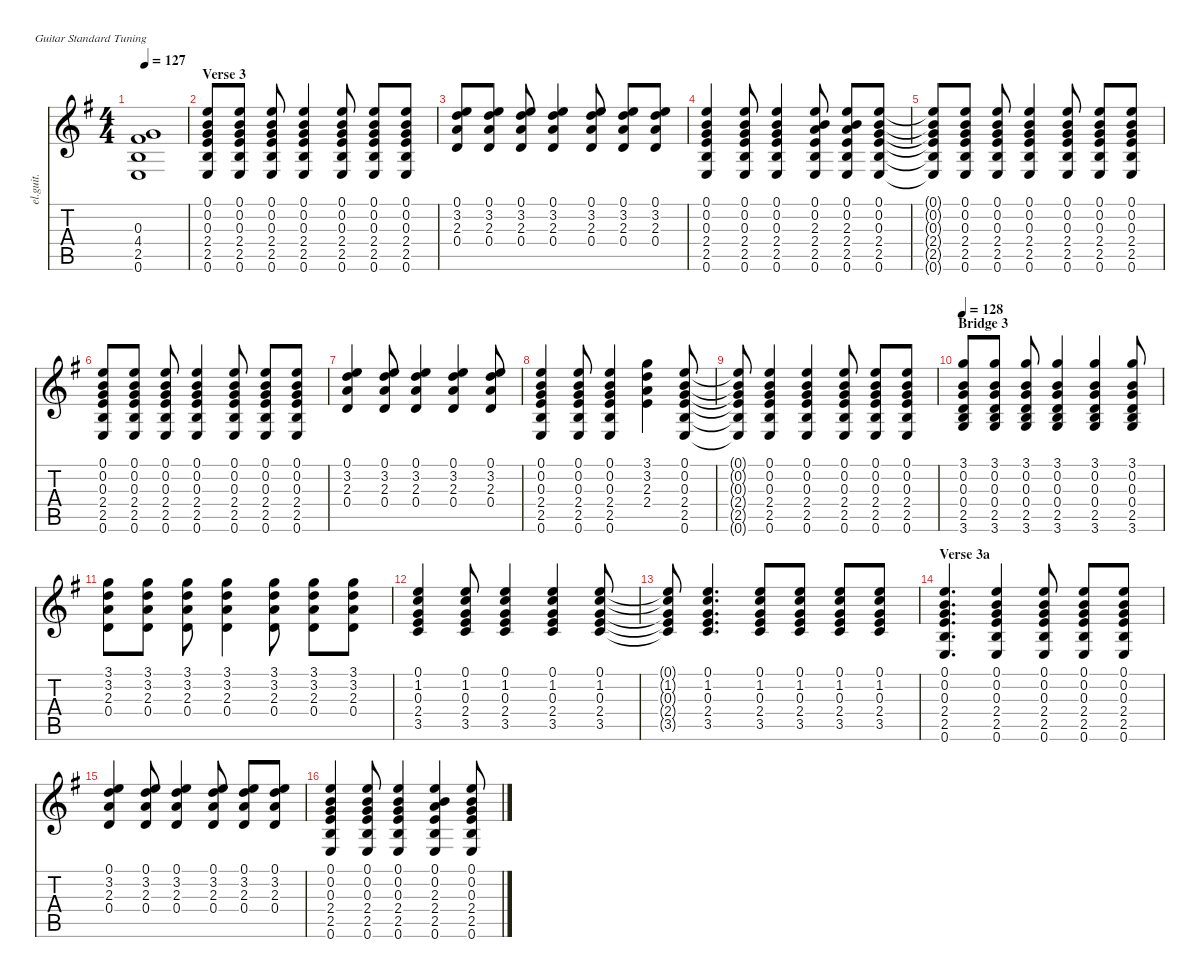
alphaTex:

\defaultSystemsLayout 4
\hideDynamics
\bracketExtendMode nobrackets
\otherSystemsTrackNameOrientation horizontal
\track ("Gtrs 1,2,3 comb." "el.guit.") {defaultSystemsLayout 8 mute instrument electricguitarclean}
\staff {score tabs}
\tuning (E4 B3 G3 D3 A2 E2)
\ts (4 4)
\tempo 127
\clef g2
\ks eminor
(0.3{t acc forcenatural} 4.4{t acc #} 2.5{t acc forcenatural} 0.6{t acc forcenatural}).1{dy f beam Up} |
\section ("" "Verse 3")
(0.1{acc forcenatural} 0.2{acc forcenatural} 0.3{acc forcenatural} 2.4{acc forcenatural} 2.5{acc forcenatural} 0.6{acc forcenatural}).8{instrument acousticguitarsteel beam Up} (0.1{acc forcenatural} 0.2{acc forcenatural} 0.3{acc forcenatural} 2.4{acc forcenatural} 2.5{acc forcenatural} 0.6{acc forcenatural}).8{beam Up} (0.1{acc forcenatural} 0.2{acc forcenatural} 0.3{acc forcenatural} 2.4{acc forcenatural} 2.5{acc forcenatural} 0.6{acc forcenatural}).8{beam Up} (0.1{acc forcenatural} 0.2{acc forcenatural} 0.3{acc forcenatural} 2.4{acc forcenatural} 2.5{acc forcenatural} 0.6{acc forcenatural}).4{beam Up} (0.1{acc forcenatural} 0.2{acc forcenatural} 0.3{acc forcenatural} 2.4{acc forcenatural} 2.5{acc forcenatural} 0.6{acc forcenatural}).8{beam Up} (0.1{acc forcenatural} 0.2{acc forcenatural} 0.3{acc forcenatural} 2.4{acc forcenatural} 2.5{acc forcenatural} 0.6{acc forcenatural}).8{beam Up} (0.1{acc forcenatural} 0.2{acc forcenatural} 0.3{acc forcenatural} 2.4{acc forcenatural} 2.5{acc forcenatural} 0.6{acc forcenatural}).8{beam Up} |
(0.1{acc forcenatural} 3.2{acc forcenatural} 2.3{acc forcenatural} 0.4{acc forcenatural}).8{beam Up} (0.1{acc forcenatural} 3.2{acc forcenatural} 2.3{acc forcenatural} 0.4{acc forcenatural}).8{beam Up} (0.1{acc forcenatural} 3.2{acc forcenatural} 2.3{acc forcenatural} 0.4{acc forcenatural}).8{beam Up} (0.1{acc forcenatural} 3.2{acc forcenatural} 2.3{acc forcenatural} 0.4{acc forcenatural}).4{beam Up} (0.1{acc forcenatural} 3.2{acc forcenatural} 2.3{acc forcenatural} 0.4{acc forcenatural}).8{beam Up} (0.1{acc forcenatural} 3.2{acc forcenatural} 2.3{acc forcenatural} 0.4{acc forcenatural}).8{beam Up} (0.1{acc forcenatural} 3.2{acc forcenatural} 2.3{acc forcenatural} 0.4{acc forcenatural}).8{beam Up} |
(0.1{acc forcenatural} 0.2{acc forcenatural} 0.3{acc forcenatural} 2.4{acc forcenatural} 2.5{acc forcenatural} 0.6{acc forcenatural}).4{beam Up} (0.1{acc forcenatural} 0.2{acc forcenatural} 0.3{acc forcenatural} 2.4{acc forcenatural} 2.5{acc forcenatural} 0.6{acc forcenatural}).8{beam Up} (0.1{acc forcenatural} 0.2{acc forcenatural} 0.3{acc forcenatural} 2.4{acc forcenatural} 2.5{acc forcenatural} 0.6{acc forcenatural}).4{beam Up} (0.1{acc forcenatural} 0.2{acc forcenatural} 2.3{acc forcenatural} 2.4{acc forcenatural} 2.5{acc forcenatural} 0.6{acc forcenatural}).8{beam Up} (0.1{acc forcenatural} 0.2{acc forcenatural} 2.3{acc forcenatural} 2.4{acc forcenatural} 2.5{acc forcenatural} 0.6{acc forcenatural}).8{beam Up} (0.1{acc forcenatural} 0.2{acc forcenatural} 0.3{acc forcenatural} 2.4{acc forcenatural} 2.5{acc forcenatural} 0.6{acc forcenatural}).8{beam Up} |
(0.1{t acc forcenatural} 0.2{t acc forcenatural} 0.3{t acc forcenatural} 2.4{t acc forcenatural} 2.5{t acc forcenatural} 0.6{t acc forcenatural}).8{beam Up} (0.1{acc forcenatural} 0.2{acc forcenatural} 0.3{acc forcenatural} 2.4{acc forcenatural} 2.5{acc forcenatural} 0.6{acc forcenatural}).8{beam Up} (0.1{acc forcenatural} 0.2{acc forcenatural} 0.3{acc forcenatural} 2.4{acc forcenatural} 2.5{acc forcenatural} 0.6{acc forcenatural}).8{beam Up} (0.1{acc forcenatural} 0.2{acc forcenatural} 0.3{acc forcenatural} 2.4{acc forcenatural} 2.5{acc forcenatural} 0.6{acc forcenatural}).4{beam Up} (0.1{acc forcenatural} 0.2{acc forcenatural} 0.3{acc forcenatural} 2.4{acc forcenatural} 2.5{acc forcenatural} 0.6{acc forcenatural}).8{beam Up} (0.1{acc forcenatural} 0.2{acc forcenatural} 0.3{acc forcenatural} 2.4{acc forcenatural} 2.5{acc forcenatural} 0.6{acc forcenatural}).8{beam Up} (0.1{acc forcenatural} 0.2{acc forcenatural} 0.3{acc forcenatural} 2.4{acc forcenatural} 2.5{acc forcenatural} 0.6{acc forcenatural}).8{beam Up} |
(0.1{acc forcenatural} 0.2{acc forcenatural} 0.3{acc forcenatural} 2.4{acc forcenatural} 2.5{acc forcenatural} 0.6{acc forcenatural}).8{beam Up} (0.1{acc forcenatural} 0.2{acc forcenatural} 0.3{acc forcenatural} 2.4{acc forcenatural} 2.5{acc forcenatural} 0.6{acc forcenatural}).8{beam Up} (0.1{acc forcenatural} 0.2{acc forcenatural} 0.3{acc forcenatural} 2.4{acc forcenatural} 2.5{acc forcenatural} 0.6{acc forcenatural}).8{beam Up} (0.1{acc forcenatural} 0.2{acc forcenatural} 0.3{acc forcenatural} 2.4{acc forcenatural} 2.5{acc forcenatural} 0.6{acc forcenatural}).4{beam Up} (0.1{acc forcenatural} 0.2{acc forcenatural} 0.3{acc forcenatural} 2.4{acc forcenatural} 2.5{acc forcenatural} 0.6{acc forcenatural}).8{beam Up} (0.1{acc forcenatural} 0.2{acc forcenatural} 0.3{acc forcenatural} 2.4{acc forcenatural} 2.5{acc forcenatural} 0.6{acc forcenatural}).8{beam Up} (0.1{acc forcenatural} 0.2{acc forcenatural} 0.3{acc forcenatural} 2.4{acc forcenatural} 2.5{acc forcenatural} 0.6{acc forcenatural}).8{beam Up} |
(0.1{acc forcenatural} 3.2{acc forcenatural} 2.3{acc forcenatural} 0.4{acc forcenatural}).4{beam Up} (0.1{acc forcenatural} 3.2{acc forcenatural} 2.3{acc forcenatural} 0.4{acc forcenatural}).8{beam Up} (0.1{acc forcenatural} 3.2{acc forcenatural} 2.3{acc forcenatural} 0.4{acc forcenatural}).4{beam Up} (0.1{acc forcenatural} 3.2{acc forcenatural} 2.3{acc forcenatural} 0.4{acc forcenatural}).4{beam Up} (0.1{acc forcenatural} 3.2{acc forcenatural} 2.3{acc forcenatural} 0.4{acc forcenatural}).8{beam Up} |
(0.1{acc forcenatural} 0.2{acc forcenatural} 0.3{acc forcenatural} 2.4{acc forcenatural} 2.5{acc forcenatural} 0.6{acc forcenatural}).4{beam Up} (0.1{acc forcenatural} 0.2{acc forcenatural} 0.3{acc forcenatural} 2.4{acc forcenatural} 2.5{acc forcenatural} 0.6{acc forcenatural}).8{beam Up} (0.1{acc forcenatural} 0.2{acc forcenatural} 0.3{acc forcenatural} 2.4{acc forcenatural} 2.5{acc forcenatural} 0.6{acc forcenatural}).4{beam Up} (3.1{acc forcenatural} 3.2{acc forcenatural} 2.3{acc forcenatural} 2.4{acc forcenatural}).4{dy ff beam Down} (0.1{acc forcenatural} 0.2{acc forcenatural} 0.3{acc forcenatural} 2.4{acc forcenatural} 2.5{acc forcenatural} 0.6{acc forcenatural}).8{dy f beam Up} |
(0.1{t acc forcenatural} 0.2{t acc forcenatural} 0.3{t acc forcenatural} 2.4{t acc forcenatural} 2.5{t acc forcenatural} 0.6{t acc forcenatural}).8{beam Up} (0.1{acc forcenatural} 0.2{acc forcenatural} 0.3{acc forcenatural} 2.4{acc forcenatural} 2.5{acc forcenatural} 0.6{acc forcenatural}).4{beam Up} (0.1{acc forcenatural} 0.2{acc forcenatural} 0.3{acc forcenatural} 2.4{acc forcenatural} 2.5{acc forcenatural} 0.6{acc forcenatural}).4{beam Up} (0.1{acc forcenatural} 0.2{acc forcenatural} 0.3{acc forcenatural} 2.4{acc forcenatural} 2.5{acc forcenatural} 0.6{acc forcenatural}).8{beam Up} (0.1{acc forcenatural} 0.2{acc forcenatural} 0.3{acc forcenatural} 2.4{acc forcenatural} 2.5{acc forcenatural} 0.6{acc forcenatural}).8{beam Up} (0.1{acc forcenatural} 0.2{acc forcenatural} 0.3{acc forcenatural} 2.4{acc forcenatural} 2.5{acc forcenatural} 0.6{acc forcenatural}).8{beam Up} |
\section ("" "Bridge 3")
\tempo 128
(3.1{acc forcenatural} 0.2{acc forcenatural} 0.3{acc forcenatural} 0.4{acc forcenatural} 2.5{acc forcenatural} 3.6{acc forcenatural}).8{beam Up} (3.1{acc forcenatural} 0.2{acc forcenatural} 0.3{acc forcenatural} 0.4{acc forcenatural} 2.5{acc forcenatural} 3.6{acc forcenatural}).8{beam Up} (3.1{acc forcenatural} 0.2{acc forcenatural} 0.3{acc forcenatural} 0.4{acc forcenatural} 2.5{acc forcenatural} 3.6{acc forcenatural}).8{beam Up} (3.1{acc forcenatural} 0.2{acc forcenatural} 0.3{acc forcenatural} 0.4{acc forcenatural} 2.5{acc forcenatural} 3.6{acc forcenatural}).4{beam Up} (3.1{acc forcenatural} 0.2{acc forcenatural} 0.3{acc forcenatural} 0.4{acc forcenatural} 2.5{acc forcenatural} 3.6{acc forcenatural}).4{beam Up} (3.1{acc forcenatural} 0.2{acc forcenatural} 0.3{acc forcenatural} 0.4{acc forcenatural} 2.5{acc forcenatural} 3.6{acc forcenatural}).8{beam Up} |
(3.1{acc forcenatural} 3.2{acc forcenatural} 2.3{acc forcenatural} 0.4{acc forcenatural}).8{beam Down} (3.1{acc forcenatural} 3.2{acc forcenatural} 2.3{acc forcenatural} 0.4{acc forcenatural}).8{beam Down} (3.1{acc forcenatural} 3.2{acc forcenatural} 2.3{acc forcenatural} 0.4{acc forcenatural}).8{beam Down} (3.1{acc forcenatural} 3.2{acc forcenatural} 2.3{acc forcenatural} 0.4{acc forcenatural}).4{beam Down} (3.1{acc forcenatural} 3.2{acc forcenatural} 2.3{acc forcenatural} 0.4{acc forcenatural}).8{beam Down} (3.1{acc forcenatural} 3.2{acc forcenatural} 2.3{acc forcenatural} 0.4{acc forcenatural}).8{beam Down} (3.1{acc forcenatural} 3.2{acc forcenatural} 2.3{acc forcenatural} 0.4{acc forcenatural}).8{beam Down} |
(0.1{acc forcenatural} 1.2{acc forcenatural} 0.3{acc forcenatural} 2.4{acc forcenatural} 3.5{acc forcenatural}).4{beam Up} (0.1{acc forcenatural} 1.2{acc forcenatural} 0.3{acc forcenatural} 2.4{acc forcenatural} 3.5{acc forcenatural}).8{beam Up} (0.1{acc forcenatural} 1.2{acc forcenatural} 0.3{acc forcenatural} 2.4{acc forcenatural} 3.5{acc forcenatural}).4{beam Up} (0.1{acc forcenatural} 1.2{acc forcenatural} 0.3{acc forcenatural} 2.4{acc forcenatural} 3.5{acc forcenatural}).4{beam Up} (0.1{acc forcenatural} 1.2{acc forcenatural} 0.3{acc forcenatural} 2.4{acc forcenatural} 3.5{acc forcenatural}).8{beam Up} |
(0.1{t acc forcenatural} 1.2{t acc forcenatural} 0.3{t acc forcenatural} 2.4{t acc forcenatural} 3.5{t acc forcenatural}).8{beam Up} (0.1{acc forcenatural} 1.2{acc forcenatural} 0.3{acc forcenatural} 2.4{acc forcenatural} 3.5{acc forcenatural}).4{d beam Up} (0.1{acc forcenatural} 1.2{acc forcenatural} 0.3{acc forcenatural} 2.4{acc forcenatural} 3.5{acc forcenatural}).8{beam Up} (0.1{acc forcenatural} 1.2{acc forcenatural} 0.3{acc forcenatural} 2.4{acc forcenatural} 3.5{acc forcenatural}).8{beam Up} (0.1{acc forcenatural} 1.2{acc forcenatural} 0.3{acc forcenatural} 2.4{acc forcenatural} 3.5{acc forcenatural}).8{beam Up} (0.1{acc forcenatural} 1.2{acc forcenatural} 0.3{acc forcenatural} 2.4{acc forcenatural} 3.5{acc forcenatural}).8{beam Up} |
\section ("" "Verse 3a")
(0.1{acc forcenatural} 0.2{acc forcenatural} 0.3{acc forcenatural} 2.4{acc forcenatural} 2.5{acc forcenatural} 0.6{acc forcenatural}).4{d beam Up} (0.1{acc forcenatural} 0.2{acc forcenatural} 0.3{acc forcenatural} 2.4{acc forcenatural} 2.5{acc forcenatural} 0.6{acc forcenatural}).4{beam Up} (0.1{acc forcenatural} 0.2{acc forcenatural} 0.3{acc forcenatural} 2.4{acc forcenatural} 2.5{acc forcenatural} 0.6{acc forcenatural}).8{beam Up} (0.1{acc forcenatural} 0.2{acc forcenatural} 0.3{acc forcenatural} 2.4{acc forcenatural} 2.5{acc forcenatural} 0.6{acc forcenatural}).8{beam Up} (0.1{acc forcenatural} 0.2{acc forcenatural} 0.3{acc forcenatural} 2.4{acc forcenatural} 2.5{acc forcenatural} 0.6{acc forcenatural}).8{beam Up} |
(0.1{acc forcenatural} 3.2{acc forcenatural} 2.3{acc forcenatural} 0.4{acc forcenatural}).4{beam Up} (0.1{acc forcenatural} 3.2{acc forcenatural} 2.3{acc forcenatural} 0.4{acc forcenatural}).8{beam Up} (0.1{acc forcenatural} 3.2{acc forcenatural} 2.3{acc forcenatural} 0.4{acc forcenatural}).4{beam Up} (0.1{acc forcenatural} 3.2{acc forcenatural} 2.3{acc forcenatural} 0.4{acc forcenatural}).8{beam Up} (0.1{acc forcenatural} 3.2{acc forcenatural} 2.3{acc forcenatural} 0.4{acc forcenatural}).8{beam Up} (0.1{acc forcenatural} 3.2{acc forcenatural} 2.3{acc forcenatural} 0.4{acc forcenatural}).8{beam Up} |
(0.1{acc forcenatural} 0.2{acc forcenatural} 0.3{acc forcenatural} 2.4{acc forcenatural} 2.5{acc forcenatural} 0.6{acc forcenatural}).4{beam Up} (0.1{acc forcenatural} 0.2{acc forcenatural} 0.3{acc forcenatural} 2.4{acc forcenatural} 2.5{acc forcenatural} 0.6{acc forcenatural}).8{beam Up} (0.1{acc forcenatural} 0.2{acc forcenatural} 0.3{acc forcenatural} 2.4{acc forcenatural} 2.5{acc forcenatural} 0.6{acc forcenatural}).4{beam Up} (0.1{acc forcenatural} 0.2{acc forcenatural} 2.3{acc forcenatural} 2.4{acc forcenatural} 2.5{acc forcenatural} 0.6{acc forcenatural}).4{beam Up} (0.1{acc forcenatural} 0.2{acc forcenatural} 0.3{acc forcenatural} 2.4{acc forcenatural} 2.5{acc forcenatural} 0.6{acc forcenatural}).8{beam Up}
